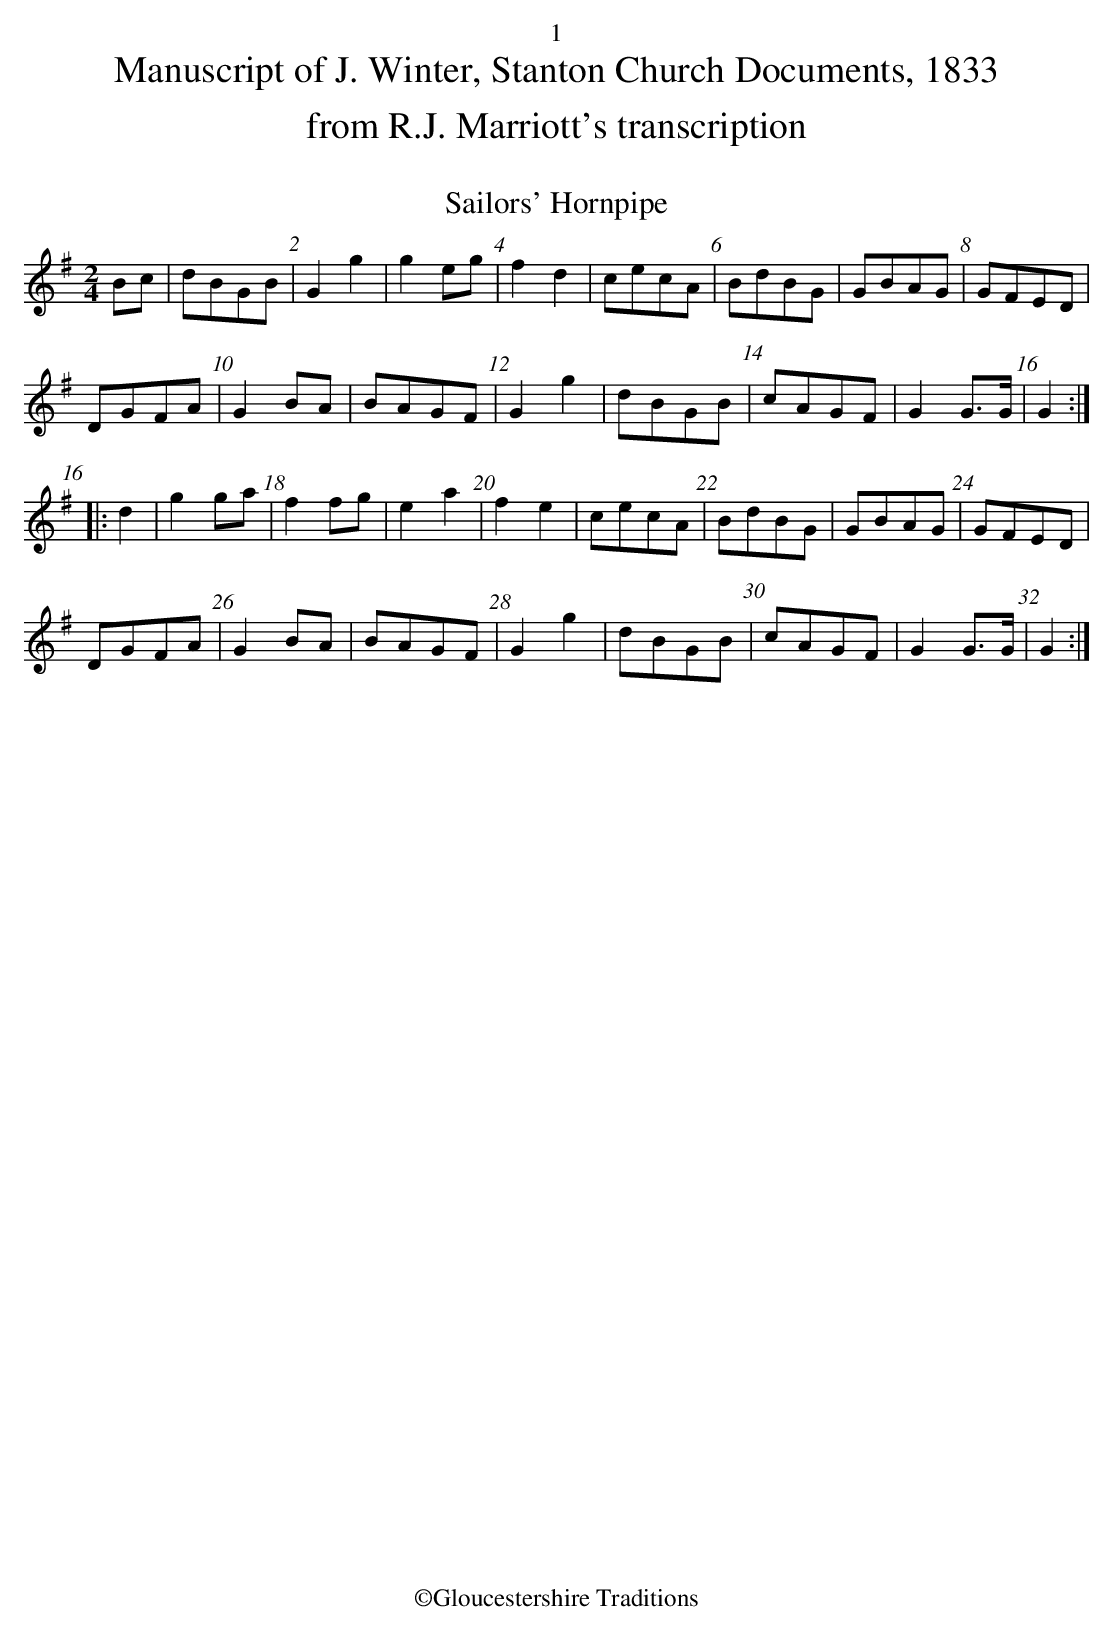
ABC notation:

X:1
T:Sailors' Hornpipe
M:2/4
L:1/8
K:G
Bc|dBGB|G2g2|g2eg|f2d2|cecA|BdBG|GBAG|GFED|
DGFA|G2BA|BAGF|G2g2|dBGB|cAGF|G2G>G|G2:|
|:d2|g2ga|f2fg|e2a2|f2e2|cecA|BdBG|GBAG|GFED|
DGFA|G2BA|BAGF|G2g2|dBGB|cAGF|G2G>G|G2:|
